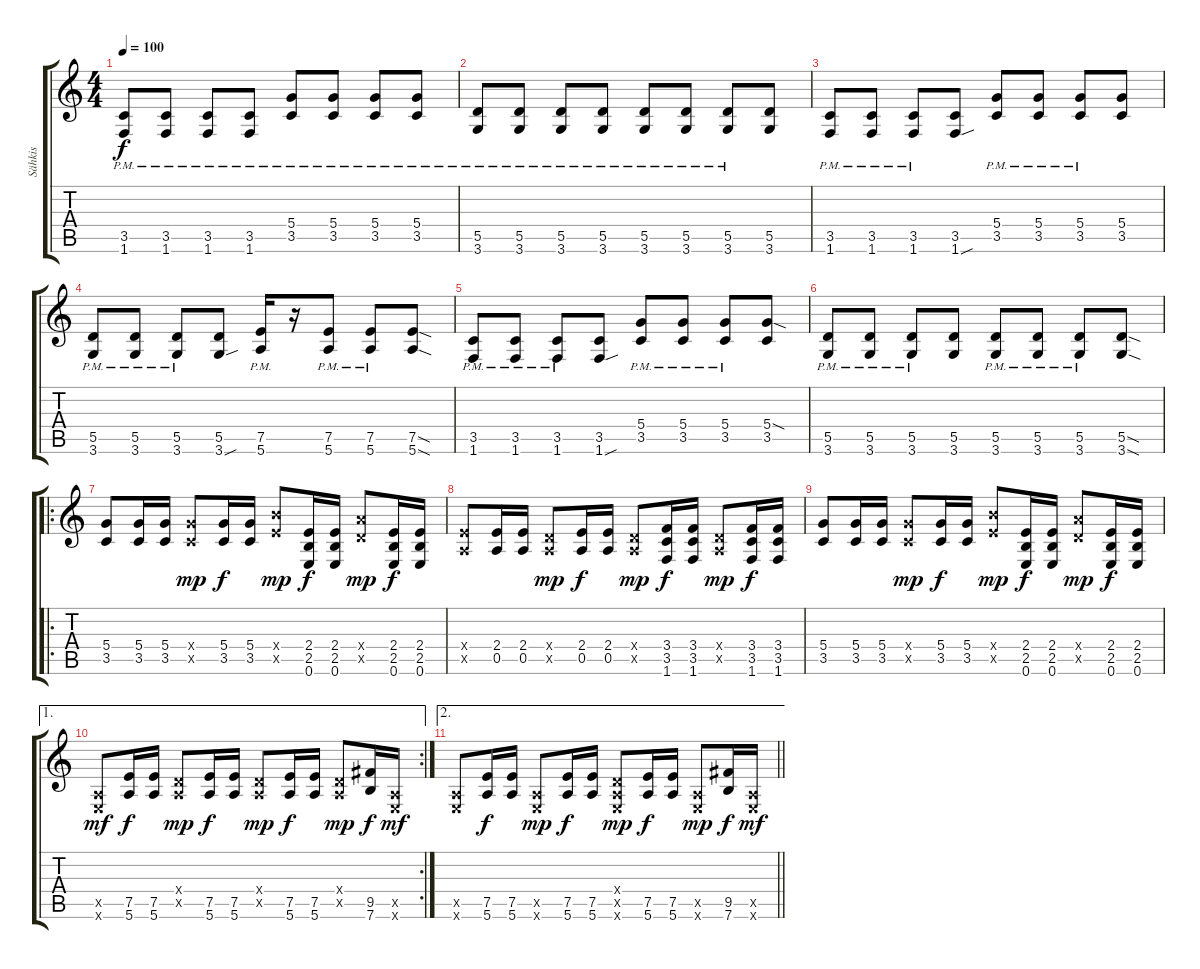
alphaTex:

\track ("Sähkis" "Sähkis") {instrument overdrivenguitar}
\staff {score tabs}
\tuning (E4 B3 G3 D3 A2 E2) {hide}
\ts (4 4)
\tempo 100
\clef g2
\ks c
(3.5{pm} 1.6{pm}).8{dy f} (3.5{pm} 1.6{pm}).8 (3.5{pm} 1.6{pm}).8 (3.5{pm} 1.6{pm}).8 (5.4{pm} 3.5{pm}).8 (5.4{pm} 3.5{pm}).8 (5.4{pm} 3.5{pm}).8 (5.4{pm} 3.5{pm}).8 |
(5.5{pm} 3.6{pm}).8 (5.5{pm} 3.6{pm}).8 (5.5{pm} 3.6{pm}).8 (5.5{pm} 3.6{pm}).8 (5.5{pm} 3.6).8 (5.5{pm} 3.6).8 (5.5{pm} 3.6).8 (5.5 3.6).8 |
(3.5{pm} 1.6{pm}).8 (3.5{pm} 1.6{pm}).8 (3.5{pm} 1.6{pm}).8 (3.5 1.6{sou}).8 (5.4{pm} 3.5{pm}).8 (5.4{pm} 3.5{pm}).8 (5.4{pm} 3.5{pm}).8 (5.4 3.5).8 |
(5.5{pm} 3.6{pm}).8 (5.5{pm} 3.6{pm}).8 (5.5{pm} 3.6{pm}).8 (5.5 3.6{sou}).8 (7.5{pm} 5.6{pm}).16 r.16 (7.5{pm} 5.6{pm}).8 (7.5{pm} 5.6{pm}).8 (7.5{sod} 5.6{sod}).8 |
(3.5{pm} 1.6{pm}).8 (3.5{pm} 1.6{pm}).8 (3.5{pm} 1.6{pm}).8 (3.5 1.6{sou}).8 (5.4{pm} 3.5{pm}).8 (5.4{pm} 3.5{pm}).8 (5.4{pm} 3.5{pm}).8 (5.4{sod} 3.5).8 |
(5.5{pm} 3.6{pm}).8 (5.5{pm} 3.6{pm}).8 (5.5{pm} 3.6{pm}).8 (5.5 3.6).8 (5.5{pm} 3.6{pm}).8 (5.5{pm} 3.6{pm}).8 (5.5{pm} 3.6{pm}).8 (5.5{sod} 3.6{sod}).8 |
\ro
(5.4 3.5).8 (5.4 3.5).16 (5.4 3.5).16 (5.4{x} 3.5{x}).8{dy mp} (5.4 3.5).16{dy f} (5.4 3.5).16 (9.4{x} 7.5{x}).8{dy mp} (2.4 2.5 0.6).16{dy f} (2.4 2.5 0.6).16 (7.4{x} 5.5{x}).8{dy mp} (2.4 2.5 0.6).16{dy f} (2.4 2.5 0.6).16 |
(2.4{x} 0.5{x}).8 (2.4 0.5).16 (2.4 0.5).16 (0.4{x} 0.5{x}).8{dy mp} (2.4 0.5).16{dy f} (2.4 0.5).16 (0.4{x} 0.5{x}).8{dy mp} (3.4 3.5 1.6).16{dy f} (3.4 3.5 1.6).16 (0.4{x} 0.5{x}).8{dy mp} (3.4 3.5 1.6).16{dy f} (3.4 3.5 1.6).16 |
(5.4 3.5).8 (5.4 3.5).16 (5.4 3.5).16 (5.4{x} 3.5{x}).8{dy mp} (5.4 3.5).16{dy f} (5.4 3.5).16 (9.4{x} 7.5{x}).8{dy mp} (2.4 2.5 0.6).16{dy f} (2.4 2.5 0.6).16 (7.4{x} 5.5{x}).8{dy mp} (2.4 2.5 0.6).16{dy f} (2.4 2.5 0.6).16 |
\ae 1
\rc 2
(0.5{x} 0.6{x}).8{dy mf} (7.5 5.6).16{dy f} (7.5 5.6).16 (0.4{x} 0.5{x}).8{dy mp} (7.5 5.6).16{dy f} (7.5 5.6).16 (0.4{x} 0.5{x}).8{dy mp} (7.5 5.6).16{dy f} (7.5 5.6).16 (0.4{x} 0.5{x}).8{dy mp} (9.5 7.6).16{dy f} (0.5{x} 0.6{x}).16{dy mf} |
\ae 2
\barLineRight lightlight
(0.5{x} 0.6{x}).8 (7.5 5.6).16{dy f} (7.5 5.6).16 (0.5{x} 0.6{x}).8{dy mp} (7.5 5.6).16{dy f} (7.5 5.6).16 (0.4{x} 0.5{x} 0.6{x}).8{dy mp} (7.5 5.6).16{dy f} (7.5 5.6).16 (0.5{x} 0.6{x}).8{dy mp} (9.5 7.6).16{dy f} (0.5{x} 0.6{x}).16{dy mf}
